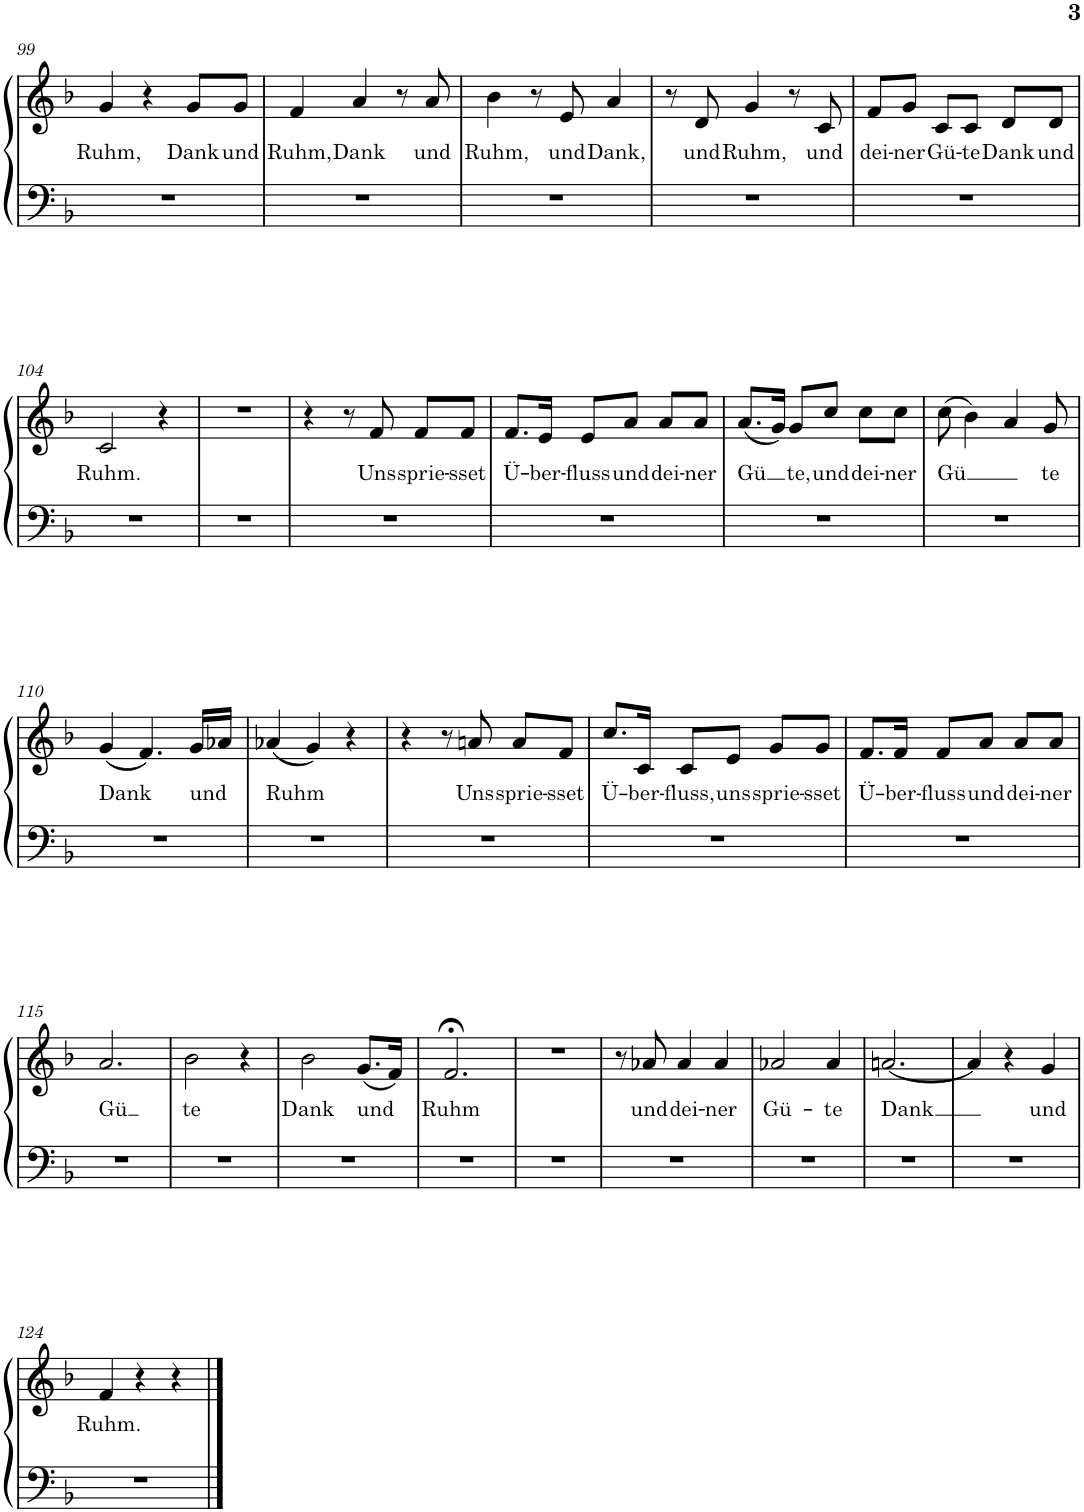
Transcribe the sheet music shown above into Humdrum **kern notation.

**kern	**kern	**text
*part1	*part1	*part1
*staff2	*staff1	*staff1
*I"Piano	*	*
*I'Pno.	*	*
!!LO:PB:g=z
*clefF4	*clefG2	*
*k[b-]	*k[b-]	*
*M3/4	*M3/4	*
=99	=99	=99
!	!	!LO:LY:b
2.r	4g/	Ruhm,
.	4r	.
!	!	!LO:LY:b
.	8g/L	Dank
!	!	!LO:LY:b
.	8g/J	und
=100	=100	=100
!	!	!LO:LY:b
2.r	4f/	Ruhm,
!	!	!LO:LY:b
.	4a/	Dank
.	8r	.
!	!	!LO:LY:b
.	8a/	und
=101	=101	=101
!	!	!LO:LY:b
2.r	4b-\	Ruhm,
.	8r	.
!	!	!LO:LY:b
.	8e/	und
!	!	!LO:LY:b
.	4a/	Dank,
=102	=102	=102
2.r	8r	.
!	!	!LO:LY:b
.	8d/	und
!	!	!LO:LY:b
.	4g/	Ruhm,
.	8r	.
!	!	!LO:LY:b
.	8c/	und
=103	=103	=103
!	!	!LO:LY:b
2.r	8f/L	dei-
!	!	!LO:LY:b
.	8g/J	-ner
!	!	!LO:LY:b
.	8c/L	Gü-
!	!	!LO:LY:b
.	8c/J	-te
!	!	!LO:LY:b
.	8d/L	Dank
!	!	!LO:LY:b
.	8d/J	und
!!LO:LB:g=z
=104	=104	=104
!	!	!LO:LY:b
2.r	2c/	Ruhm.
.	4r	.
=105	=105	=105
2.r	2.r	.
=106	=106	=106
2.r	4r	.
.	8r	.
!	!	!LO:LY:b
.	8f/	Uns
!	!	!LO:LY:b
.	8f/L	sprie-
!	!	!LO:LY:b
.	8f/J	-sset
=107	=107	=107
!	!	!LO:LY:b
2.r	8.f/L	Ü-
!	!	!LO:LY:b
.	16e/Jk	-ber-
!	!	!LO:LY:b
.	8e/L	-fluss
!	!	!LO:LY:b
.	8a/J	und
!	!	!LO:LY:b
.	8a/L	dei-
!	!	!LO:LY:b
.	8a/J	-ner
=108	=108	=108
!	!	!LO:LY:b
2.r	(8.a/L	Gü
.	16g/Jk)	.
!	!	!LO:LY:b
.	8g/L	te,
!	!	!LO:LY:b
.	8cc/J	und
!	!	!LO:LY:b
.	8cc\L	dei-
!	!	!LO:LY:b
.	8cc\J	-ner
=109	=109	=109
!	!	!LO:LY:b
2.r	(8cc\	Gü
.	4b-\)	.
.	4a/	.
!	!	!LO:LY:b
.	8g/	te
!!LO:LB:g=z
=110	=110	=110
!	!	!LO:LY:b
2.r	(4g/	Dank
.	4.f/)	.
!	!	!LO:LY:b
.	16g/LL	und
.	16a-X/JJ	.
=111	=111	=111
!	!	!LO:LY:b
2.r	(4a-X/	Ruhm
.	4g/)	.
.	4r	.
=112	=112	=112
2.r	4r	.
.	8r	.
!	!	!LO:LY:b
.	8an/	Uns
!	!	!LO:LY:b
.	8a/L	sprie-
!	!	!LO:LY:b
.	8f/J	-sset
=113	=113	=113
!	!	!LO:LY:b
2.r	8.cc/L	Ü-
!	!	!LO:LY:b
.	16c/Jk	-ber-
!	!	!LO:LY:b
.	8c/L	-fluss,
!	!	!LO:LY:b
.	8e/J	uns
!	!	!LO:LY:b
.	8g/L	sprie-
!	!	!LO:LY:b
.	8g/J	-sset
=114	=114	=114
!	!	!LO:LY:b
2.r	8.f/L	Ü-
!	!	!LO:LY:b
.	16f/Jk	-ber-
!	!	!LO:LY:b
.	8f/L	-fluss
!	!	!LO:LY:b
.	8a/J	und
!	!	!LO:LY:b
.	8a/L	dei-
!	!	!LO:LY:b
.	8a/J	-ner
!!LO:LB:g=z
=115	=115	=115
!	!	!LO:LY:b
2.r	2.a/	Gü
=116	=116	=116
!	!	!LO:LY:b
2.r	2b-\	te
.	4r	.
=117	=117	=117
!	!	!LO:LY:b
2.r	2b-\	Dank
!	!	!LO:LY:b
.	(8.g/L	und
.	16f/Jk)	.
=118	=118	=118
!	!	!LO:LY:b
2.r	2.f;</	Ruhm
=119	=119	=119
2.r	2.r	.
=120	=120	=120
2.r	8r	.
!	!	!LO:LY:b
.	8a-X/	und
!	!	!LO:LY:b
.	4a-/	dei-
!	!	!LO:LY:b
.	4a-/	-ner
=121	=121	=121
!	!	!LO:LY:b
2.r	2a-X/	Gü-
!	!	!LO:LY:b
.	4a-/	-te
=122	=122	=122
!	!	!LO:LY:b
2.r	[2.an/	Dank
=123	=123	=123
2.r	4a/]	.
.	4r	.
!	!	!LO:LY:b
.	4g/	und
!!LO:LB:g=z
=124	=124	=124
!	!	!LO:LY:b
2.r	4f/	Ruhm.
.	4r	.
.	4r	.
==	==	==
*-	*-	*-
